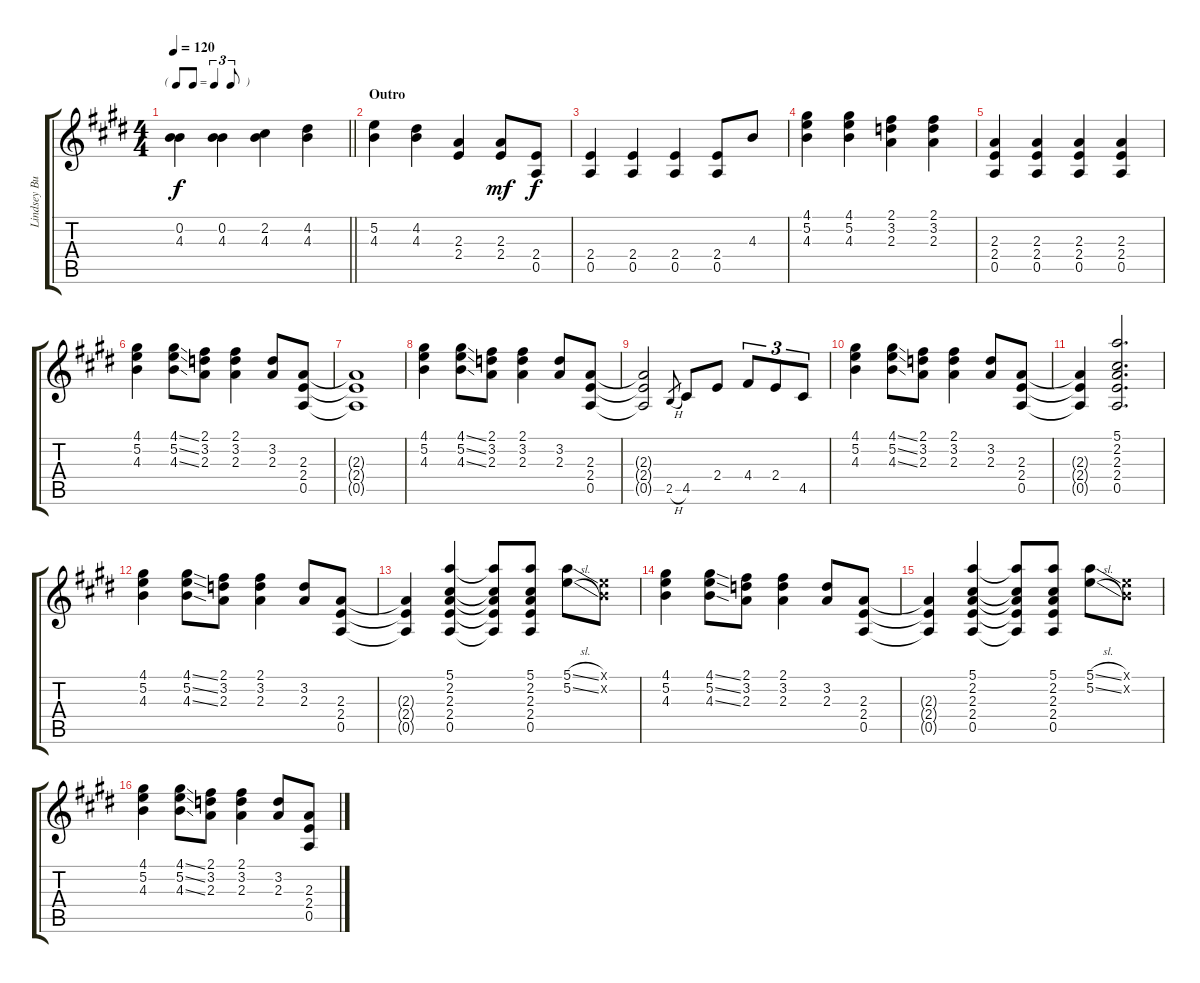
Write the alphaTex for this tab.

\track ("Lindsey Buckingham (Lead)" "Lindsey Bu") {instrument electricguitarclean}
\staff {score tabs}
\tuning (E4 B3 G3 D3 A2 E2) {hide}
\ts (4 4)
\tf triplet8th
\tempo 120
\clef g2
\barLineRight lightlight
\ks e
(0.2 4.3).4{dy f} (0.2 4.3).4 (2.2 4.3).4 (4.2 4.3).4 |
\section ("" "Outro")
(5.2 4.3).4 (4.2 4.3).4 (2.3 2.4).4 (2.3 2.4).8{dy mf} (2.4 0.5).8{dy f} |
(2.4 0.5).4 (2.4 0.5).4 (2.4 0.5).4 (2.4 0.5).8 4.3.8 |
(4.1 5.2 4.3).4 (4.1 5.2 4.3).4 (2.1 3.2 2.3).4 (2.1 3.2 2.3).4 |
(2.3 2.4 0.5).4 (2.3 2.4 0.5).4 (2.3 2.4 0.5).4 (2.3 2.4 0.5).4 |
(4.1 5.2 4.3).4 (4.1{ss} 5.2{ss} 4.3{ss}).8 (2.1 3.2 2.3).8 (2.1 3.2 2.3).4 (3.2 2.3).8 (2.3 2.4 0.5).8 |
(2.3{t} 2.4{t} 0.5{t}).1 |
(4.1 5.2 4.3).4 (4.1{ss} 5.2{ss} 4.3{ss}).8 (2.1 3.2 2.3).8 (2.1 3.2 2.3).4 (3.2 2.3).8 (2.3 2.4 0.5).8 |
(2.3{t} 2.4{t} 0.5{t}).2 2.5{h}.8{gr} 4.5.8 2.4.8 4.4.8{tu (3 2)} 2.4.8{tu (3 2)} 4.5.8{tu (3 2)} |
(4.1 5.2 4.3).4 (4.1{ss} 5.2{ss} 4.3{ss}).8 (2.1 3.2 2.3).8 (2.1 3.2 2.3).4 (3.2 2.3).8 (2.3 2.4 0.5).8 |
(2.3{t} 2.4{t} 0.5{t}).4 (5.1 2.2 2.3 2.4 0.5).2{d} |
(4.1 5.2 4.3).4 (4.1{ss} 5.2{ss} 4.3{ss}).8 (2.1 3.2 2.3).8 (2.1 3.2 2.3).4 (3.2 2.3).8 (2.3 2.4 0.5).8 |
(2.3{t} 2.4{t} 0.5{t}).4 (5.1 2.2 2.3 2.4 0.5).4 (5.1{t} 2.2{t} 2.3{t} 2.4{t} 0.5{t}).8 (5.1 2.2 2.3 2.4 0.5).8 (5.1{sl} 5.2{sl}).8 (0.1{x} 0.2{x}).8 |
(4.1 5.2 4.3).4 (4.1{ss} 5.2{ss} 4.3{ss}).8 (2.1 3.2 2.3).8 (2.1 3.2 2.3).4 (3.2 2.3).8 (2.3 2.4 0.5).8 |
(2.3{t} 2.4{t} 0.5{t}).4 (5.1 2.2 2.3 2.4 0.5).4 (5.1{t} 2.2{t} 2.3{t} 2.4{t} 0.5{t}).8 (5.1 2.2 2.3 2.4 0.5).8 (5.1{sl} 5.2{sl}).8 (0.1{x} 0.2{x}).8 |
(4.1 5.2 4.3).4 (4.1{ss} 5.2{ss} 4.3{ss}).8 (2.1 3.2 2.3).8 (2.1 3.2 2.3).4 (3.2 2.3).8 (2.3 2.4 0.5).8
